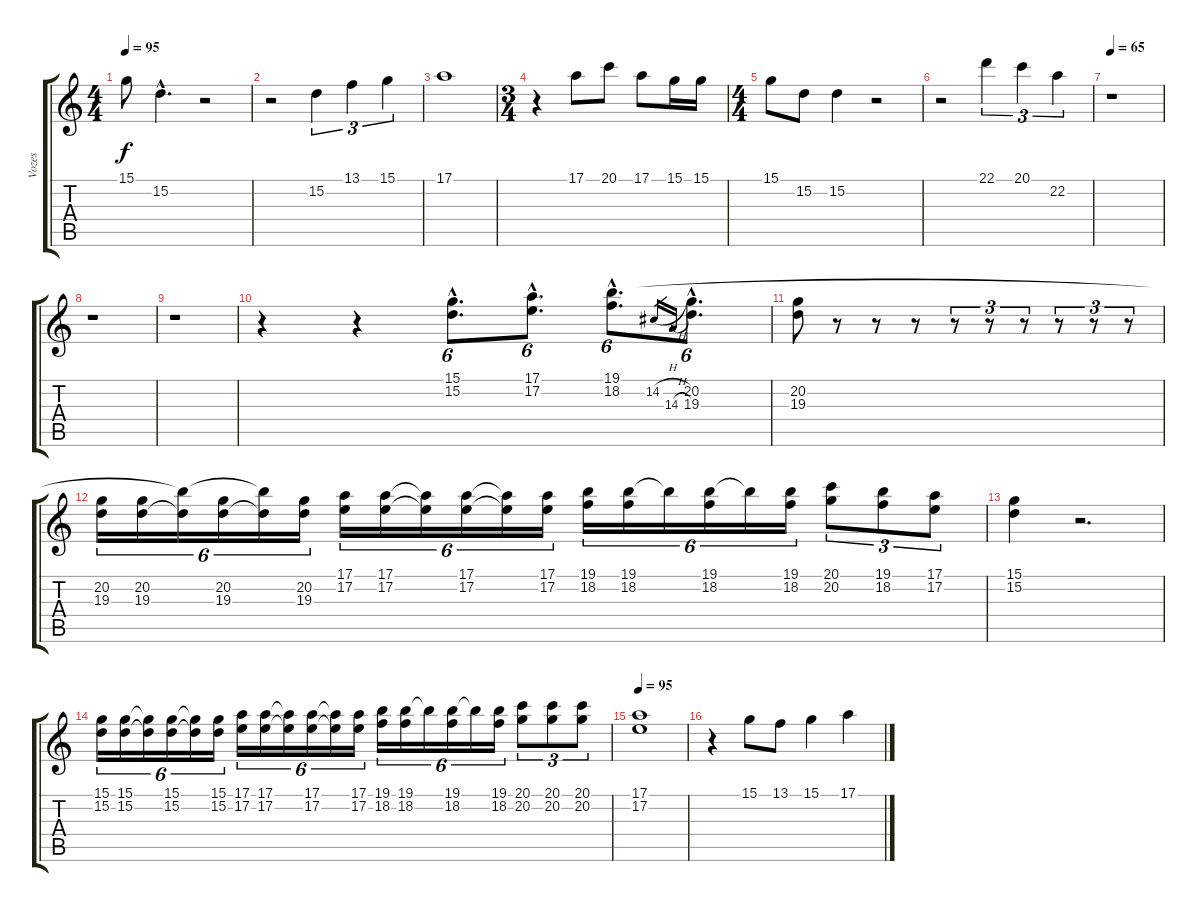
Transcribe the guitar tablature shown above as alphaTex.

\track ("Vozes" "Vozes") {instrument lead6voice}
\staff {score tabs}
\tuning (E4 B3 G3 D3 A2 E2) {hide}
\ts (4 4)
\tempo 95
\clef g2
\ks c
15.1.8{dy f} 15.2{hac}.4{d} r.2 |
r.2 15.2.4{tu (3 2)} 13.1.4{tu (3 2)} 15.1.4{tu (3 2)} |
17.1.1 |
\ts (3 4)
r.4 17.1.8 20.1.8 17.1.8 15.1.16 15.1.16 |
\ts (4 4)
15.1.8 15.2.8 15.2.4 r.2 |
r.2 22.1.4{tu (3 2)} 20.1.4{tu (3 2)} 22.2.4{tu (3 2)} |
\tempo 65
r.1 |
r.1 |
r.1 |
r.4 r.4 (15.1{hac} 15.2{hac}).8{d tu (6 4)} (17.1{hac} 17.2{hac}).8{d tu (6 4)} (19.1{hac} 18.2{hac}).8{d tu (6 4)} 14.2{h}.16{gr} 14.3{h}.16{gr} (20.2{hac} 19.3{hac}).8{d tu (6 4)} |
(20.2 19.3).8 r.8 r.8 r.8 r.8{tu (3 2)} r.8{tu (3 2)} r.8{tu (3 2)} r.8{tu (3 2)} r.8{tu (3 2)} r.8{tu (3 2)} |
(20.2 19.3).16{tu (6 4)} (20.2 19.3).16{tu (6 4)} (19.1{t} 19.3{t}).16{tu (6 4)} (20.2 19.3).16{tu (6 4)} (19.1{t} 19.3{t}).16{tu (6 4)} (20.2 19.3).16{tu (6 4)} (17.1 17.2).16{tu (6 4)} (17.1 17.2).16{tu (6 4)} (17.1{t} 17.2{t}).16{tu (6 4)} (17.1 17.2).16{tu (6 4)} (17.1{t} 17.2{t}).16{tu (6 4)} (17.1 17.2).16{tu (6 4)} (19.1 18.2).16{tu (6 4)} (19.1 18.2).16{tu (6 4)} 19.1{t}.16{tu (6 4)} (19.1 18.2).16{tu (6 4)} 19.1{t}.16{tu (6 4)} (19.1 18.2).16{tu (6 4)} (20.1 20.2).8{tu (3 2)} (19.1 18.2).8{tu (3 2)} (17.1 17.2).8{tu (3 2)} |
(15.1 15.2).4 r.2{d} |
(15.1 15.2).16{tu (6 4)} (15.1 15.2).16{tu (6 4)} (15.1{t} 15.2{t}).16{tu (6 4)} (15.1 15.2).16{tu (6 4)} (15.1{t} 15.2{t}).16{tu (6 4)} (15.1 15.2).16{tu (6 4)} (17.1 17.2).16{tu (6 4)} (17.1 17.2).16{tu (6 4)} (17.1{t} 17.2{t}).16{tu (6 4)} (17.1 17.2).16{tu (6 4)} (17.1{t} 17.2{t}).16{tu (6 4)} (17.1 17.2).16{tu (6 4)} (19.1 18.2).16{tu (6 4)} (19.1 18.2).16{tu (6 4)} 19.1{t}.16{tu (6 4)} (19.1 18.2).16{tu (6 4)} 19.1{t}.16{tu (6 4)} (19.1 18.2).16{tu (6 4)} (20.1 20.2).8{tu (3 2)} (20.1 20.2).8{tu (3 2)} (20.1 20.2).8{tu (3 2)} |
\tempo 95
(17.1 17.2).1 |
r.4 15.1.8 13.1.8 15.1.4 17.1.4
